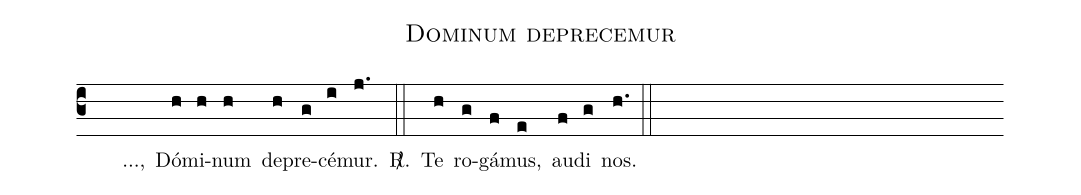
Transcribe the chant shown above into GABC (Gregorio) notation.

name:Dominum deprecemur;
office-part:Toni Communes;
%%
(c3) ( ) ...,( ) Dó(h)mi(h)num(h) de(h)pre(g)cé(i)mur.(j.)
<sp>R/</sp>.(::)
Te(h) ro(g)gá(f)mus,(e) au(f)di(g) nos.(h.)
(::)
